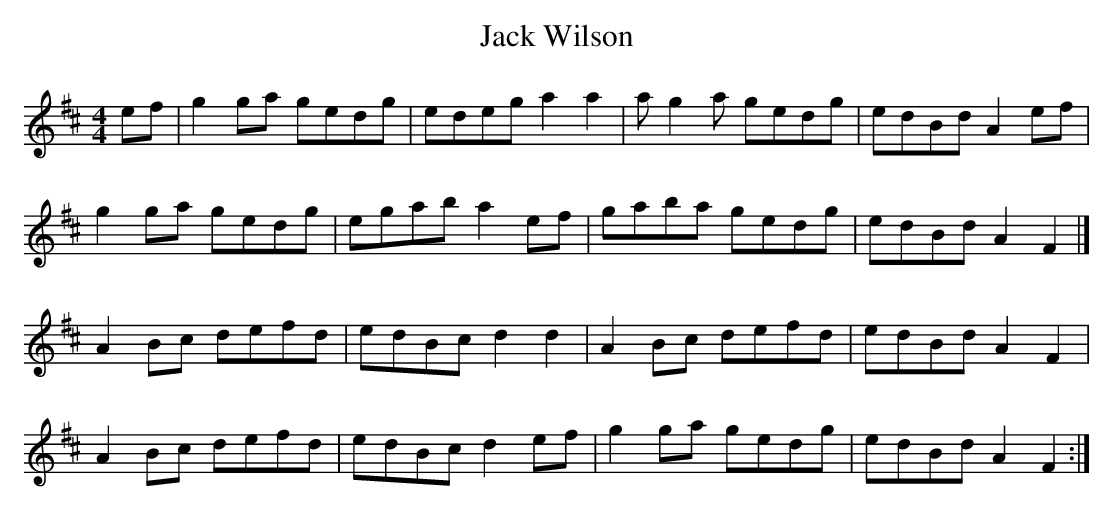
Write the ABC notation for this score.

X:1
T:Jack Wilson
M:4/4
L:1/8
K:D
ef|g2 ga gedg|edeg a2 a2|a g2 a gedg|edBd A2 ef|
g2 ga gedg|egab a2 ef|gaba gedg|edBd A2 F2|]
A2 Bc defd|edBc d2 d2|A2 Bc defd|edBd A2 F2|
A2 Bc defd|edBc d2 ef|g2 ga gedg|edBd A2 F2:|]
